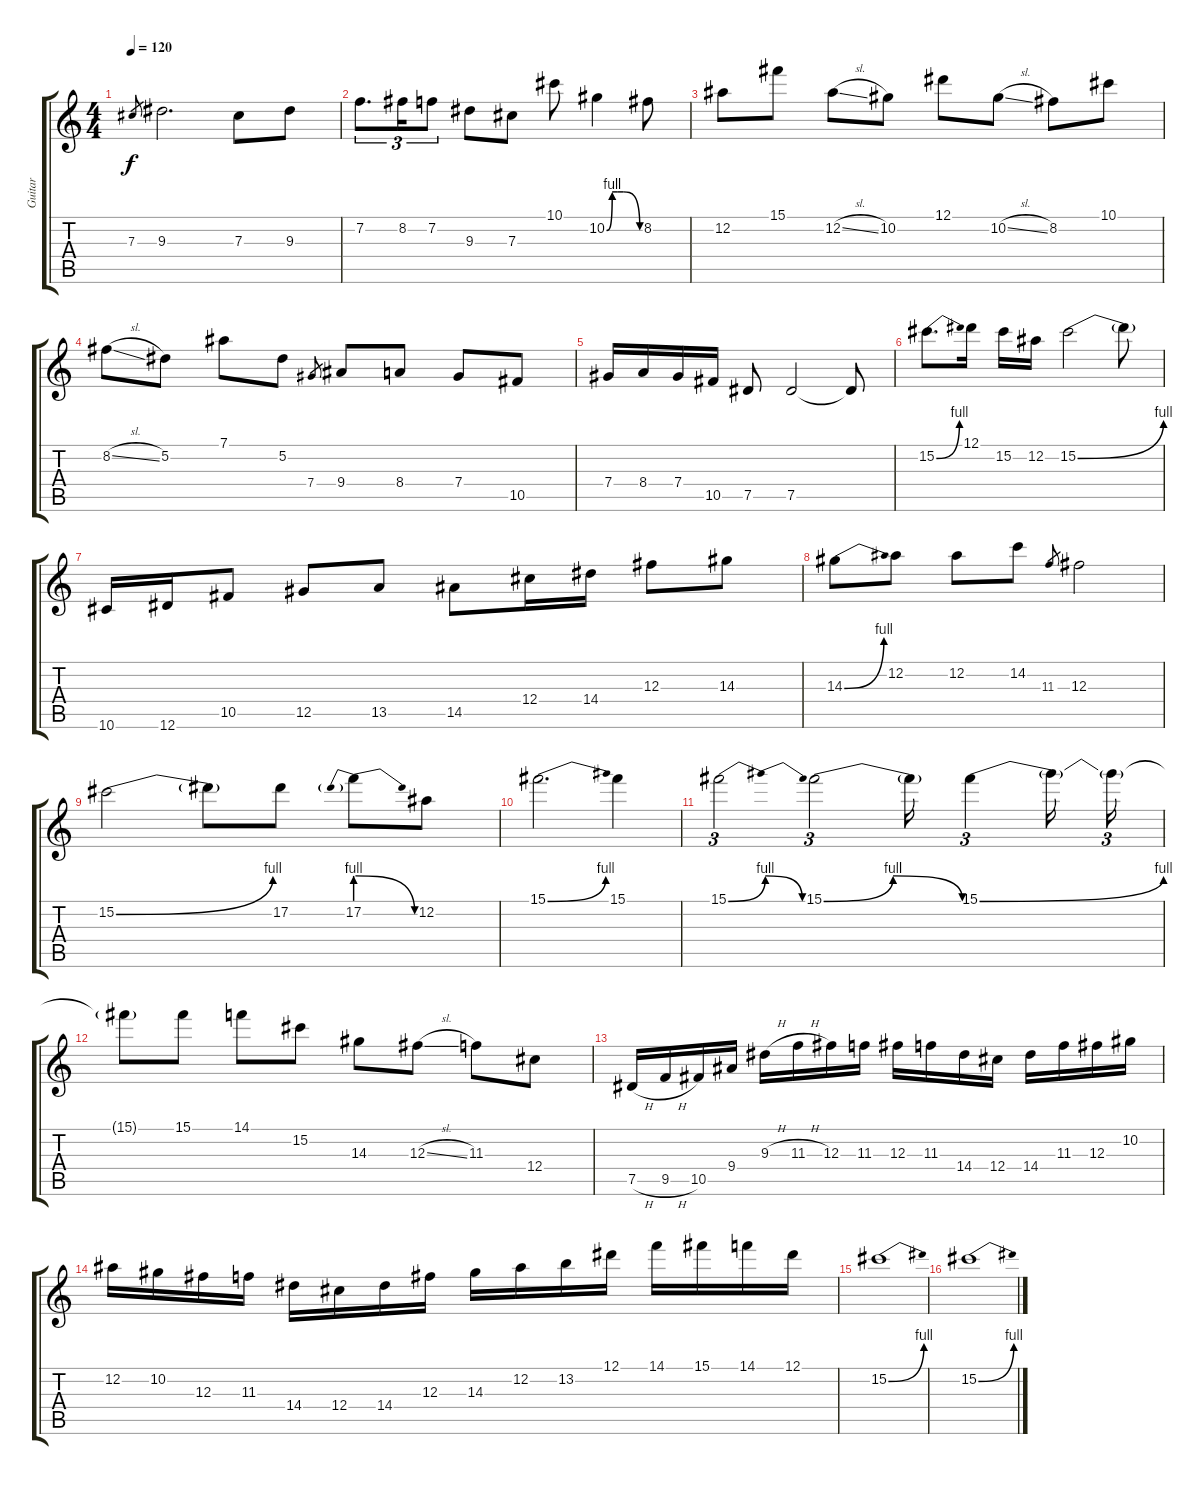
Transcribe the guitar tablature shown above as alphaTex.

\track ("Guitar" "Guitar") {instrument distortionguitar}
\staff {score tabs}
\tuning (Eb4 Bb3 Gb3 Db3 Ab2 Eb2) {hide}
\ts (4 4)
\tempo 120
\clef g2
\ks c
7.3.8{gr dy f} 9.3.2{d} 7.3.8 9.3.8 |
7.2.8{d tu (3 2)} 8.2.16{tu (3 2)} 7.2.8{tu (3 2)} 9.3.8 7.3.8 10.1.8 10.2{be (custom 0 0 10 4 20 4 30 4 60 0)}.4 8.2.8 |
12.2.8 15.1.8 12.2{sl}.8 10.2.8 12.1.8 10.2{sl}.8 8.2.8 10.1.8 |
8.2{sl}.8 5.2.8 7.1.8 5.2.8 7.4.8{gr} 9.4.8 8.4.8 7.4.8 10.5.8 |
7.4.16 8.4.16 7.4.16 10.5.16 7.5.8 7.5.2 7.5{t}.8 |
15.2{be (bend 0 0 60 4)}.8{d} 12.1.16 15.2.16 12.2.16 15.2{be (bend 0 0 60 4)}.2 15.2{t}.8 |
10.6.16 12.6.16 10.5.8 12.5.8 13.5.8 14.5.8 12.4.16 14.4.16 12.3.8 14.3.8 |
14.3{be (bend 0 0 60 4)}.8 12.2.8 12.2.8 14.2.8 11.3.8{gr} 12.3.2 |
15.2{be (bend 0 0 60 4)}.2 15.2{t}.8 17.2.8 17.2{be (prebendrelease 0 4 60 0)}.8 12.2.8 |
15.1{be (bend 0 0 60 4)}.2{d} 15.1.4 |
15.1{be (bendrelease 0 0 20 4 37 4 60 0)}.2{tu (3 2)} 15.1{be (bendrelease 0 0 20 4 37 4 60 0)}.2{tu (3 2)} 15.1{t}.16 15.1{be (bend 0 0 60 4)}.4{tu (3 2)} 15.1{t}.16 15.1{t}.16{tu (3 2)} |
15.1{t}.8 15.1.8 14.1.8 15.2.8 14.3.8 12.3{sl}.8 11.3.8 12.4.8 |
7.5{h}.16 9.5{h}.16 10.5.16 9.4.16 9.3{h}.16 11.3{h}.16 12.3.16 11.3.16 12.3.16 11.3.16 14.4.16 12.4.16 14.4.16 11.3.16 12.3.16 10.2.16 |
12.2.16 10.2.16 12.3.16 11.3.16 14.4.16 12.4.16 14.4.16 12.3.16 14.3.16 12.2.16 13.2.16 12.1.16 14.1.16 15.1.16 14.1.16 12.1.16 |
15.2{be (bend 0 0 60 4)}.1 |
15.2{be (bend 0 0 60 4)}.1
